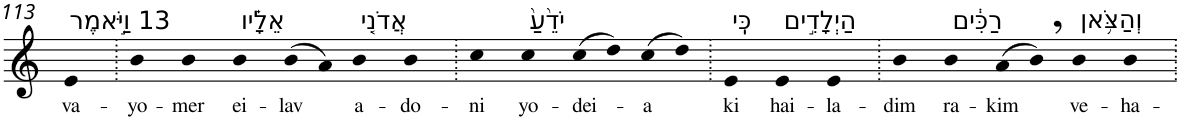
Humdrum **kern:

**kern	**text
*part1	*part1
*staff1	*staff1
*I"Piano	*
*I'Pno	*
!!LO:PB:g=z
*clefG2	*
*k[]	*
=113	=113
!LO:TX:a:t=13 וַיֹּ֣אמֶר	!
!	!LO:LY:b
4e	va-
=114.	=114.
!	!LO:LY:b
4b	-yo-
!	!LO:LY:b
4b	-mer
!LO:TX:a:t=אֵלָ֗יו	!
!	!LO:LY:b
4b	ei-
!	!LO:LY:b
(>8b	-lav
8a)	.
!LO:TX:a:t=אֲדֹנִ֤י	!
!	!LO:LY:b
4b	a-
!	!LO:LY:b
4b	-do-
=115.	=115.
!	!LO:LY:b
4cc	-ni
!LO:TX:a:t=יֹדֵ֙עַ֙	!
!	!LO:LY:b
4cc	yo-
!	!LO:LY:b
(>8cc	-dei-
8dd)	.
!	!LO:LY:b
(>8cc	-a
8dd)	.
=116.	=116.
!LO:TX:a:t=כִּֽי	!
!	!LO:LY:b
4e	ki
!LO:TX:a:t=הַיְלָדִ֣ים	!
!	!LO:LY:b
4e	hai-
!	!LO:LY:b
4e	-la-
=117.	=117.
!	!LO:LY:b
4b	-dim
!LO:TX:a:t=רַכִּ֔ים	!
!	!LO:LY:b
4b	ra-
!	!LO:LY:b
(>8a	-kim
8b,)	.
!LO:TX:a:t=וְהַצֹּ֥אן	!
!	!LO:LY:b
4b	ve-
!	!LO:LY:b
4b	-ha-
=.	=.
*-	*-
